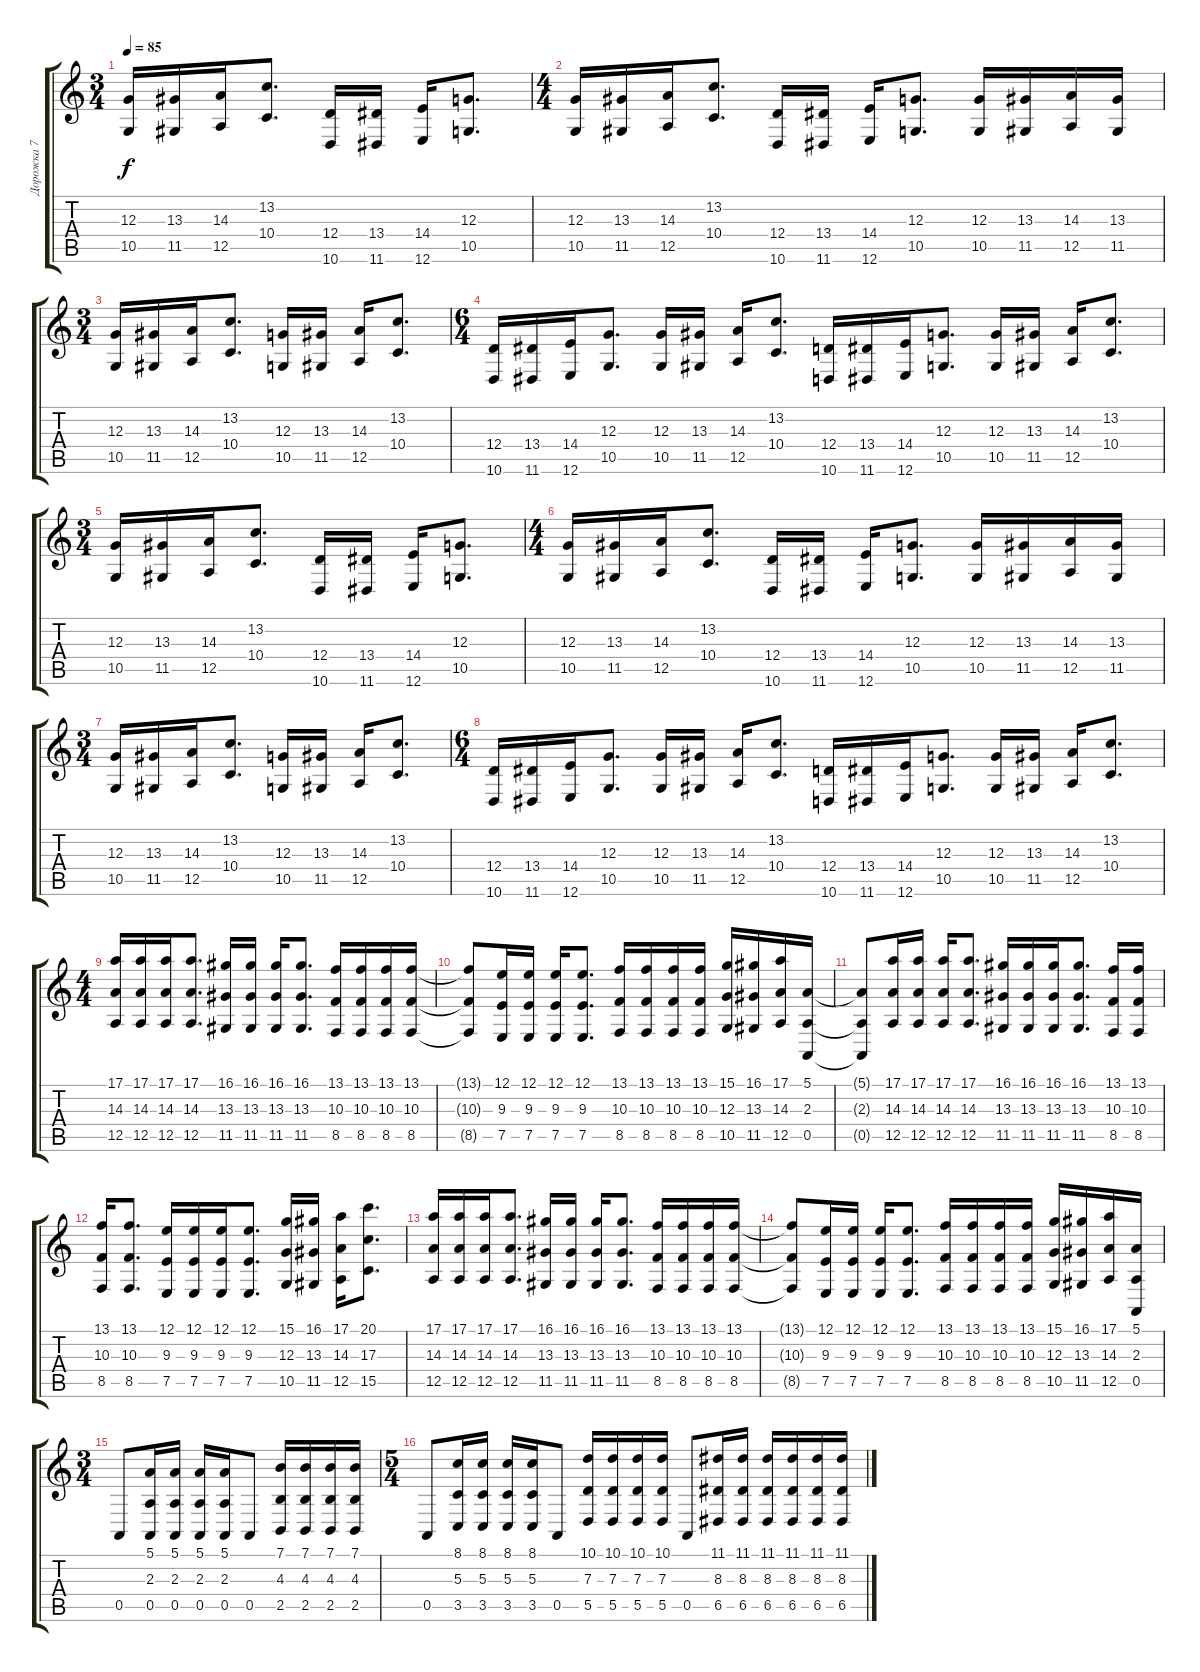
\track ("Дорожка 7" "Дорожка 7") {instrument stringensemble1}
\staff {score tabs}
\tuning (E4 B3 G3 D3 A2 E2) {hide}
\ts (3 4)
\tempo 85
\clef g2
\ks c
(12.3 10.5).16{dy f} (13.3 11.5).16 (14.3 12.5).16 (13.2 10.4).8{d} (12.4 10.6).16 (13.4 11.6).16 (14.4 12.6).16 (12.3 10.5).8{d} |
\ts (4 4)
(12.3 10.5).16 (13.3 11.5).16 (14.3 12.5).16 (13.2 10.4).8{d} (12.4 10.6).16 (13.4 11.6).16 (14.4 12.6).16 (12.3 10.5).8{d} (12.3 10.5).16 (13.3 11.5).16 (14.3 12.5).16 (13.3 11.5).16 |
\ts (3 4)
(12.3 10.5).16 (13.3 11.5).16 (14.3 12.5).16 (13.2 10.4).8{d} (12.3 10.5).16 (13.3 11.5).16 (14.3 12.5).16 (13.2 10.4).8{d} |
\ts (6 4)
(12.4 10.6).16 (13.4 11.6).16 (14.4 12.6).16 (12.3 10.5).8{d} (12.3 10.5).16 (13.3 11.5).16 (14.3 12.5).16 (13.2 10.4).8{d} (12.4 10.6).16 (13.4 11.6).16 (14.4 12.6).16 (12.3 10.5).8{d} (12.3 10.5).16 (13.3 11.5).16 (14.3 12.5).16 (13.2 10.4).8{d} |
\ts (3 4)
(12.3 10.5).16 (13.3 11.5).16 (14.3 12.5).16 (13.2 10.4).8{d} (12.4 10.6).16 (13.4 11.6).16 (14.4 12.6).16 (12.3 10.5).8{d} |
\ts (4 4)
(12.3 10.5).16 (13.3 11.5).16 (14.3 12.5).16 (13.2 10.4).8{d} (12.4 10.6).16 (13.4 11.6).16 (14.4 12.6).16 (12.3 10.5).8{d} (12.3 10.5).16 (13.3 11.5).16 (14.3 12.5).16 (13.3 11.5).16 |
\ts (3 4)
(12.3 10.5).16 (13.3 11.5).16 (14.3 12.5).16 (13.2 10.4).8{d} (12.3 10.5).16 (13.3 11.5).16 (14.3 12.5).16 (13.2 10.4).8{d} |
\ts (6 4)
(12.4 10.6).16 (13.4 11.6).16 (14.4 12.6).16 (12.3 10.5).8{d} (12.3 10.5).16 (13.3 11.5).16 (14.3 12.5).16 (13.2 10.4).8{d} (12.4 10.6).16 (13.4 11.6).16 (14.4 12.6).16 (12.3 10.5).8{d} (12.3 10.5).16 (13.3 11.5).16 (14.3 12.5).16 (13.2 10.4).8{d} |
\ts (4 4)
(17.1 14.3 12.5).16 (17.1 14.3 12.5).16 (17.1 14.3 12.5).16 (17.1 14.3 12.5).8{d} (16.1 13.3 11.5).16 (16.1 13.3 11.5).16 (16.1 13.3 11.5).16 (16.1 13.3 11.5).8{d} (13.1 10.3 8.5).16 (13.1 10.3 8.5).16 (13.1 10.3 8.5).16 (13.1 10.3 8.5).16 |
(13.1{t} 10.3{t} 8.5{t}).8 (12.1 9.3 7.5).16 (12.1 9.3 7.5).16 (12.1 9.3 7.5).16 (12.1 9.3 7.5).8{d} (13.1 10.3 8.5).16 (13.1 10.3 8.5).16 (13.1 10.3 8.5).16 (13.1 10.3 8.5).16 (15.1 12.3 10.5).16 (16.1 13.3 11.5).16 (17.1 14.3 12.5).16 (5.1 2.3 0.5).16 |
(5.1{t} 2.3{t} 0.5{t}).8 (17.1 14.3 12.5).16 (17.1 14.3 12.5).16 (17.1 14.3 12.5).16 (17.1 14.3 12.5).8{d} (16.1 13.3 11.5).16 (16.1 13.3 11.5).16 (16.1 13.3 11.5).16 (16.1 13.3 11.5).8{d} (13.1 10.3 8.5).16 (13.1 10.3 8.5).16 |
(13.1 10.3 8.5).16 (13.1 10.3 8.5).8{d} (12.1 9.3 7.5).16 (12.1 9.3 7.5).16 (12.1 9.3 7.5).16 (12.1 9.3 7.5).8{d} (15.1 12.3 10.5).16 (16.1 13.3 11.5).16 (17.1 14.3 12.5).16 (20.1 17.3 15.5).8{d} |
(17.1 14.3 12.5).16 (17.1 14.3 12.5).16 (17.1 14.3 12.5).16 (17.1 14.3 12.5).8{d} (16.1 13.3 11.5).16 (16.1 13.3 11.5).16 (16.1 13.3 11.5).16 (16.1 13.3 11.5).8{d} (13.1 10.3 8.5).16 (13.1 10.3 8.5).16 (13.1 10.3 8.5).16 (13.1 10.3 8.5).16 |
(13.1{t} 10.3{t} 8.5{t}).8 (12.1 9.3 7.5).16 (12.1 9.3 7.5).16 (12.1 9.3 7.5).16 (12.1 9.3 7.5).8{d} (13.1 10.3 8.5).16 (13.1 10.3 8.5).16 (13.1 10.3 8.5).16 (13.1 10.3 8.5).16 (15.1 12.3 10.5).16 (16.1 13.3 11.5).16 (17.1 14.3 12.5).16 (5.1 2.3 0.5).16 |
\ts (3 4)
0.5.8 (5.1 2.3 0.5).16 (5.1 2.3 0.5).16 (5.1 2.3 0.5).16 (5.1 2.3 0.5).16 0.5.8 (7.1 4.3 2.5).16 (7.1 4.3 2.5).16 (7.1 4.3 2.5).16 (7.1 4.3 2.5).16 |
\ts (5 4)
0.5.8 (8.1 5.3 3.5).16 (8.1 5.3 3.5).16 (8.1 5.3 3.5).16 (8.1 5.3 3.5).16 0.5.8 (10.1 7.3 5.5).16 (10.1 7.3 5.5).16 (10.1 7.3 5.5).16 (10.1 7.3 5.5).16 0.5.8 (11.1 8.3 6.5).16 (11.1 8.3 6.5).16 (11.1 8.3 6.5).16 (11.1 8.3 6.5).16 (11.1 8.3 6.5).16 (11.1 8.3 6.5).16
